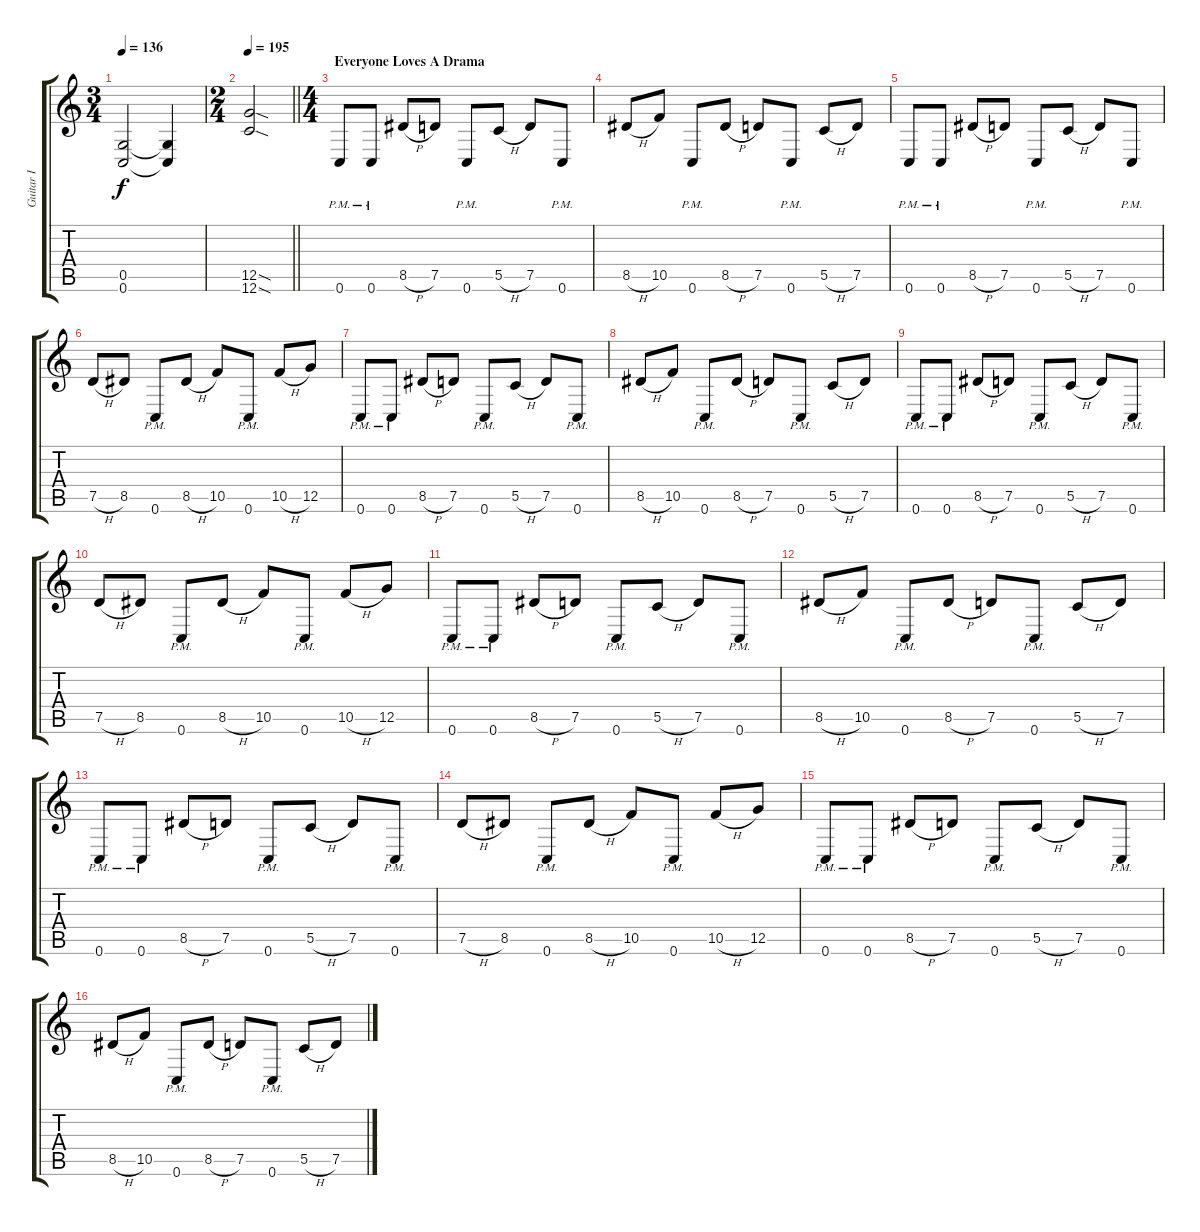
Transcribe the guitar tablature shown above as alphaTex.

\track ("Guitar I" "Guitar I") {instrument distortionguitar}
\staff {score tabs}
\tuning (D4 A3 F3 C3 G2 C2) {hide}
\ts (3 4)
\tempo 136
\clef g2
\ks c
(0.5{t} 0.6{t}).2{dy f} (0.5{t} 0.6{t}).4 |
\ts (2 4)
\tempo 195
\barLineRight lightlight
(12.5{sod} 12.6{sod}).2 |
\ts (4 4)
\section ("" "Everyone Loves A Drama")
0.6{pm}.8 0.6{pm}.8 8.5{h}.8 7.5.8 0.6{pm}.8 5.5{h}.8 7.5.8 0.6{pm}.8 |
8.5{h}.8 10.5.8 0.6{pm}.8 8.5{h}.8 7.5.8 0.6{pm}.8 5.5{h}.8 7.5.8 |
0.6{pm}.8 0.6{pm}.8 8.5{h}.8 7.5.8 0.6{pm}.8 5.5{h}.8 7.5.8 0.6{pm}.8 |
7.5{h}.8 8.5.8 0.6{pm}.8 8.5{h}.8 10.5.8 0.6{pm}.8 10.5{h}.8 12.5.8 |
0.6{pm}.8 0.6{pm}.8 8.5{h}.8 7.5.8 0.6{pm}.8 5.5{h}.8 7.5.8 0.6{pm}.8 |
8.5{h}.8 10.5.8 0.6{pm}.8 8.5{h}.8 7.5.8 0.6{pm}.8 5.5{h}.8 7.5.8 |
0.6{pm}.8 0.6{pm}.8 8.5{h}.8 7.5.8 0.6{pm}.8 5.5{h}.8 7.5.8 0.6{pm}.8 |
7.5{h}.8 8.5.8 0.6{pm}.8 8.5{h}.8 10.5.8 0.6{pm}.8 10.5{h}.8 12.5.8 |
0.6{pm}.8 0.6{pm}.8 8.5{h}.8 7.5.8 0.6{pm}.8 5.5{h}.8 7.5.8 0.6{pm}.8 |
8.5{h}.8 10.5.8 0.6{pm}.8 8.5{h}.8 7.5.8 0.6{pm}.8 5.5{h}.8 7.5.8 |
0.6{pm}.8 0.6{pm}.8 8.5{h}.8 7.5.8 0.6{pm}.8 5.5{h}.8 7.5.8 0.6{pm}.8 |
7.5{h}.8 8.5.8 0.6{pm}.8 8.5{h}.8 10.5.8 0.6{pm}.8 10.5{h}.8 12.5.8 |
0.6{pm}.8 0.6{pm}.8 8.5{h}.8 7.5.8 0.6{pm}.8 5.5{h}.8 7.5.8 0.6{pm}.8 |
8.5{h}.8 10.5.8 0.6{pm}.8 8.5{h}.8 7.5.8 0.6{pm}.8 5.5{h}.8 7.5.8
